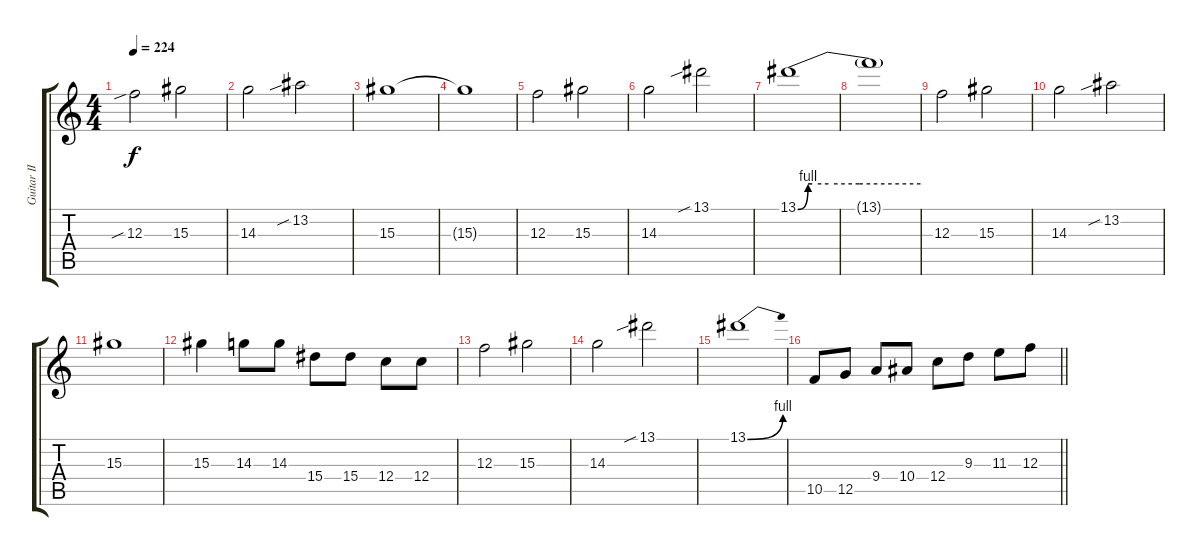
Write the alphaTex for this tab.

\track ("Guitar II" "Guitar II") {mute instrument distortionguitar}
\staff {score tabs}
\tuning (D4 A3 F3 C3 G2 D2) {hide}
\ts (4 4)
\tempo 224
\clef g2
\ks c
12.3{sib}.2{dy f} 15.3.2 |
14.3.2 13.2{sib}.2 |
15.3.1 |
15.3{t}.1 |
12.3.2 15.3.2 |
14.3.2 13.1{sib}.2 |
13.1{be (custom 0 0 5 4 7 4 15 4 30 4 60 4)}.1 |
13.1{t}.1 |
12.3.2 15.3.2 |
14.3.2 13.2{sib}.2 |
15.3.1 |
15.3.4 14.3.8 14.3.8 15.4.8 15.4.8 12.4.8 12.4.8 |
12.3.2 15.3.2 |
14.3.2 13.1{sib}.2 |
13.1{be (bend 0 0 60 4)}.1 |
\barLineRight lightlight
10.5.8 12.5.8 9.4.8 10.4.8 12.4.8 9.3.8 11.3.8 12.3.8
